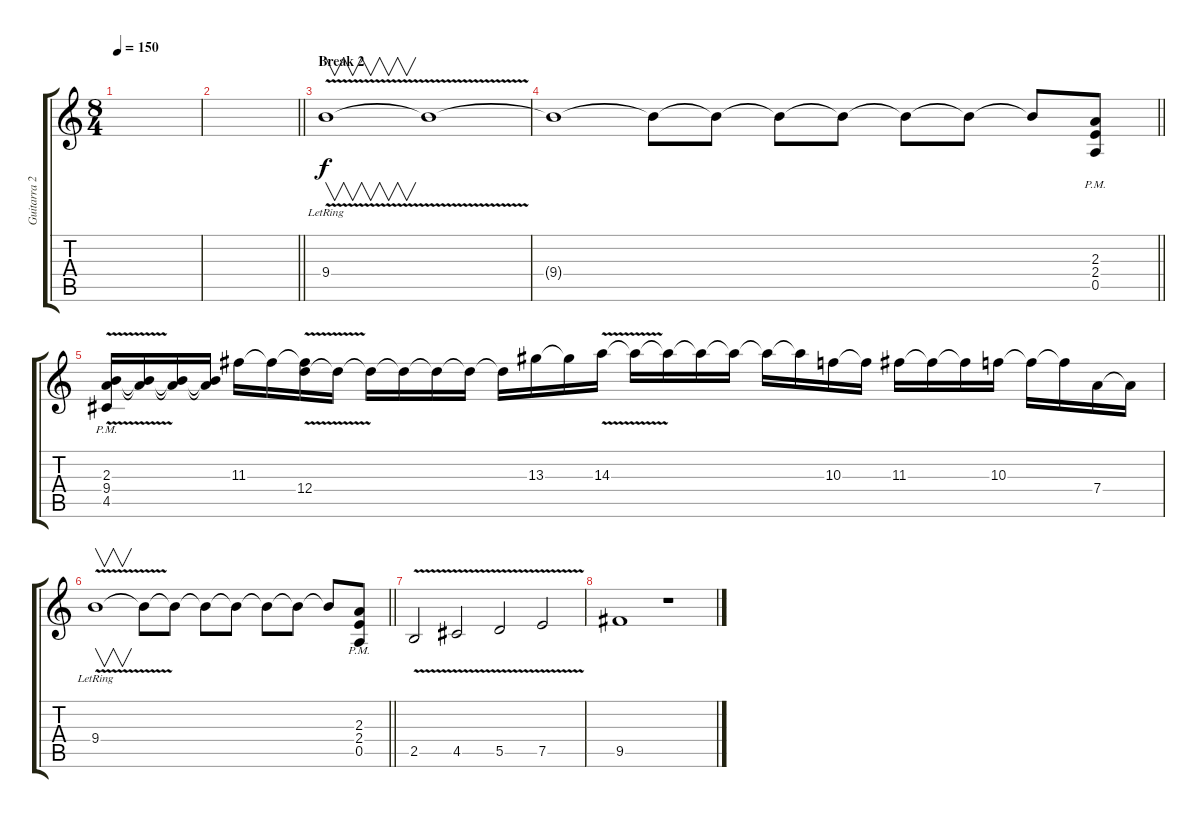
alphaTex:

\track ("Guitarra 2" "Guitarra 2") {instrument overdrivenguitar}
\staff {score tabs}
\tuning (E4 B3 G3 D3 A2 E2) {hide}
\ts (8 4)
\tempo 150
\clef g2
\ks c
|
\barLineRight lightlight
|
\section ("" "Break 2")
9.4{v lr}.1{v} 9.4{t}.1 |
\barLineRight lightlight
9.4{t}.1 9.4{t}.8 9.4{t}.8 9.4{t}.8 9.4{t}.8 9.4{t}.8 9.4{t}.8 9.4{t}.8 (2.3{pm} 2.4{pm} 0.5{pm}).8 |
(2.3{v pm} 9.4 4.5{v pm}).16 (2.3{t} 9.4{t}).16 (2.3{t} 9.4{t}).16 (2.3{t} 9.4{t}).16 11.3.16 11.3{t}.16 (11.3{t} 12.4{v}).16 12.4{t}.16 12.4{t}.16 12.4{t}.16 12.4{t}.16 12.4{t}.16 12.4{t}.16 13.3.16 13.3{t}.16 14.3{v}.16 14.3{t}.16 14.3{t}.16 14.3{t}.16 14.3{t}.16 14.3{t}.16 14.3{t}.16 10.3.16 10.3{t}.16 11.3.16 11.3{t}.16 11.3{t}.16 10.3.16 10.3{t}.16 10.3{t}.16 7.4.16 7.4{t}.16 |
\barLineRight lightlight
9.4{v lr}.1{v} 9.4{t}.8 9.4{t}.8 9.4{t}.8 9.4{t}.8 9.4{t}.8 9.4{t}.8 9.4{t}.8 (2.3{pm} 2.4{pm} 0.5{pm}).8 |
2.5{v}.2 4.5{v}.2 5.5{v}.2 7.5{v}.2 |
9.5.1 r.1
